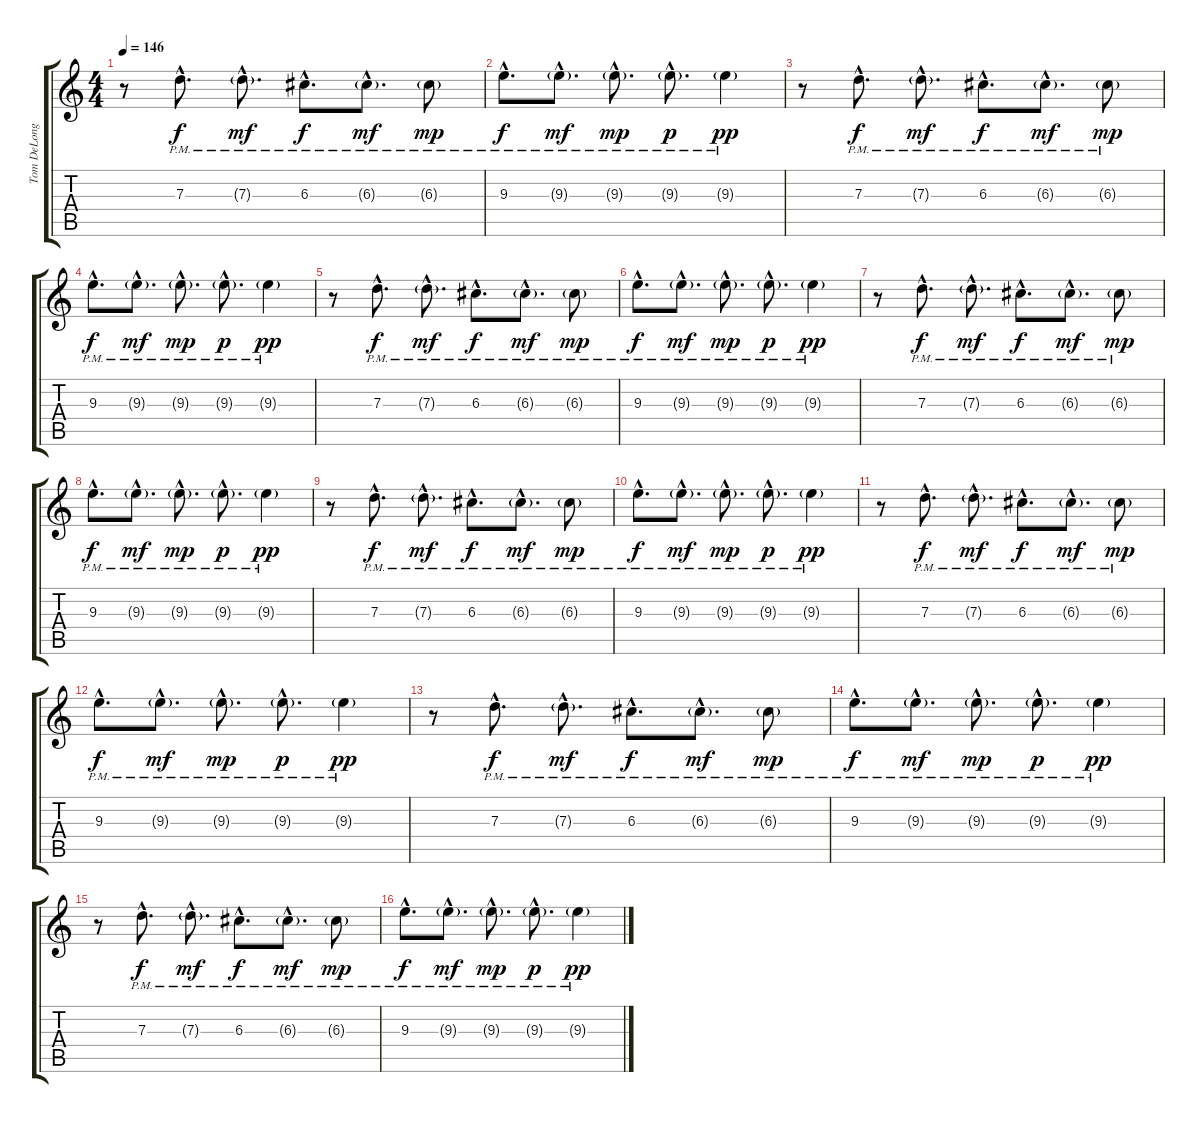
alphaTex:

\track ("Tom DeLonge" "Tom DeLong") {instrument distortionguitar}
\staff {score tabs}
\tuning (E4 B3 G3 D3 A2 E2) {hide}
\ts (4 4)
\tempo 146
\clef g2
\ks c
r.8{dy pp} 7.3{hac pm}.8{d dy f} 7.3{g hac pm}.8{d dy mf} 6.3{hac pm}.8{d dy f} 6.3{g hac pm}.8{d dy mf} 6.3{g pm}.8{dy mp} |
9.3{hac pm}.8{d dy f} 9.3{g hac pm}.8{d dy mf} 9.3{g hac pm}.8{d dy mp} 9.3{g hac pm}.8{d dy p} 9.3{g pm}.4{dy pp} |
r.8 7.3{hac pm}.8{d dy f} 7.3{g hac pm}.8{d dy mf} 6.3{hac pm}.8{d dy f} 6.3{g hac pm}.8{d dy mf} 6.3{g pm}.8{dy mp} |
9.3{hac pm}.8{d dy f} 9.3{g hac pm}.8{d dy mf} 9.3{g hac pm}.8{d dy mp} 9.3{g hac pm}.8{d dy p} 9.3{g pm}.4{dy pp} |
r.8{volume 14} 7.3{hac pm}.8{d dy f} 7.3{g hac pm}.8{d dy mf} 6.3{hac pm}.8{d dy f} 6.3{g hac pm}.8{d dy mf} 6.3{g pm}.8{dy mp} |
9.3{hac pm}.8{d dy f} 9.3{g hac pm}.8{d dy mf} 9.3{g hac pm}.8{d dy mp} 9.3{g hac pm}.8{d dy p} 9.3{g pm}.4{dy pp} |
r.8 7.3{hac pm}.8{d dy f} 7.3{g hac pm}.8{d dy mf} 6.3{hac pm}.8{d dy f} 6.3{g hac pm}.8{d dy mf} 6.3{g pm}.8{dy mp} |
9.3{hac pm}.8{d dy f} 9.3{g hac pm}.8{d dy mf} 9.3{g hac pm}.8{d dy mp} 9.3{g hac pm}.8{d dy p} 9.3{g pm}.4{dy pp} |
r.8 7.3{hac pm}.8{d dy f} 7.3{g hac pm}.8{d dy mf} 6.3{hac pm}.8{d dy f} 6.3{g hac pm}.8{d dy mf} 6.3{g pm}.8{dy mp} |
9.3{hac pm}.8{d dy f} 9.3{g hac pm}.8{d dy mf} 9.3{g hac pm}.8{d dy mp} 9.3{g hac pm}.8{d dy p} 9.3{g pm}.4{dy pp} |
r.8 7.3{hac pm}.8{d dy f} 7.3{g hac pm}.8{d dy mf} 6.3{hac pm}.8{d dy f} 6.3{g hac pm}.8{d dy mf} 6.3{g pm}.8{dy mp} |
9.3{hac pm}.8{d dy f volume 16} 9.3{g hac pm}.8{d dy mf} 9.3{g hac pm}.8{d dy mp} 9.3{g hac pm}.8{d dy p} 9.3{g pm}.4{dy pp} |
r.8 7.3{hac pm}.8{d dy f} 7.3{g hac pm}.8{d dy mf} 6.3{hac pm}.8{d dy f} 6.3{g hac pm}.8{d dy mf} 6.3{g pm}.8{dy mp} |
9.3{hac pm}.8{d dy f} 9.3{g hac pm}.8{d dy mf} 9.3{g hac pm}.8{d dy mp} 9.3{g hac pm}.8{d dy p} 9.3{g pm}.4{dy pp} |
r.8 7.3{hac pm}.8{d dy f} 7.3{g hac pm}.8{d dy mf} 6.3{hac pm}.8{d dy f} 6.3{g hac pm}.8{d dy mf} 6.3{g pm}.8{dy mp} |
9.3{hac pm}.8{d dy f} 9.3{g hac pm}.8{d dy mf} 9.3{g hac pm}.8{d dy mp} 9.3{g hac pm}.8{d dy p} 9.3{g pm}.4{dy pp}
